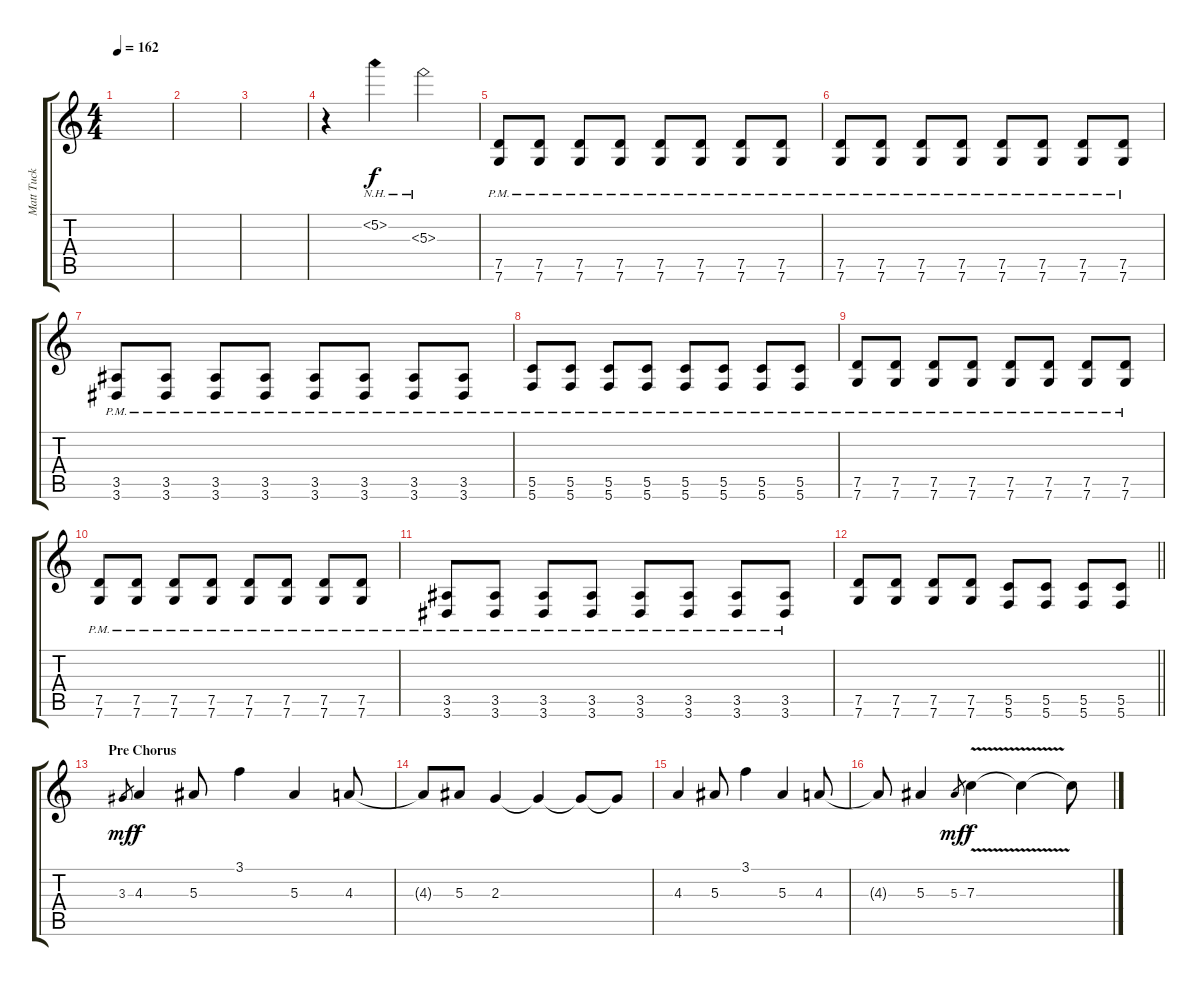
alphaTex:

\track ("Matt Tuck" "Matt Tuck") {instrument distortionguitar}
\staff {score tabs}
\tuning (D4 A3 F3 C3 G2 C2) {hide}
\ts (4 4)
\tempo 162
\clef g2
\ks c
|
|
|
r.4 5.2{nh}.4 5.3{nh}.2 |
(7.5{pm} 7.6{pm}).8 (7.5{pm} 7.6{pm}).8 (7.5{pm} 7.6{pm}).8 (7.5{pm} 7.6{pm}).8 (7.5{pm} 7.6{pm}).8 (7.5{pm} 7.6{pm}).8 (7.5{pm} 7.6{pm}).8 (7.5{pm} 7.6{pm}).8 |
(7.5{pm} 7.6{pm}).8 (7.5{pm} 7.6{pm}).8 (7.5{pm} 7.6{pm}).8 (7.5{pm} 7.6{pm}).8 (7.5{pm} 7.6{pm}).8 (7.5{pm} 7.6{pm}).8 (7.5{pm} 7.6{pm}).8 (7.5{pm} 7.6{pm}).8 |
(3.5{pm} 3.6{pm}).8 (3.5{pm} 3.6{pm}).8 (3.5{pm} 3.6{pm}).8 (3.5{pm} 3.6{pm}).8 (3.5{pm} 3.6{pm}).8 (3.5{pm} 3.6{pm}).8 (3.5{pm} 3.6{pm}).8 (3.5{pm} 3.6{pm}).8 |
(5.5{pm} 5.6{pm}).8 (5.5{pm} 5.6{pm}).8 (5.5{pm} 5.6{pm}).8 (5.5{pm} 5.6{pm}).8 (5.5{pm} 5.6{pm}).8 (5.5{pm} 5.6{pm}).8 (5.5{pm} 5.6{pm}).8 (5.5{pm} 5.6{pm}).8 |
(7.5{pm} 7.6{pm}).8 (7.5{pm} 7.6{pm}).8 (7.5{pm} 7.6{pm}).8 (7.5{pm} 7.6{pm}).8 (7.5{pm} 7.6{pm}).8 (7.5{pm} 7.6{pm}).8 (7.5{pm} 7.6{pm}).8 (7.5{pm} 7.6{pm}).8 |
(7.5{pm} 7.6{pm}).8 (7.5{pm} 7.6{pm}).8 (7.5{pm} 7.6{pm}).8 (7.5{pm} 7.6{pm}).8 (7.5{pm} 7.6{pm}).8 (7.5{pm} 7.6{pm}).8 (7.5{pm} 7.6{pm}).8 (7.5{pm} 7.6{pm}).8 |
(3.5{pm} 3.6{pm}).8 (3.5{pm} 3.6{pm}).8 (3.5{pm} 3.6{pm}).8 (3.5{pm} 3.6{pm}).8 (3.5{pm} 3.6{pm}).8 (3.5{pm} 3.6{pm}).8 (3.5{pm} 3.6{pm}).8 (3.5{pm} 3.6{pm}).8 |
\barLineRight lightlight
(7.5 7.6).8 (7.5 7.6).8 (7.5 7.6).8 (7.5 7.6).8 (5.5 5.6).8 (5.5 5.6).8 (5.5 5.6).8 (5.5 5.6).8 |
\section ("" "Pre Chorus")
3.3.8{gr dy mf} 4.3.4{dy f volume 16} 5.3.8 3.1.4 5.3.4 4.3.8 |
4.3{t}.8 5.3.8 2.3.4 2.3{t}.4 2.3{t}.8 2.3{t}.8 |
4.3.4 5.3.8 3.1.4 5.3.4 4.3.8 |
4.3{t}.8 5.3.4 5.3.8{gr dy mf} 7.3{v}.4{dy f} 7.3{t}.4 7.3{t}.8
